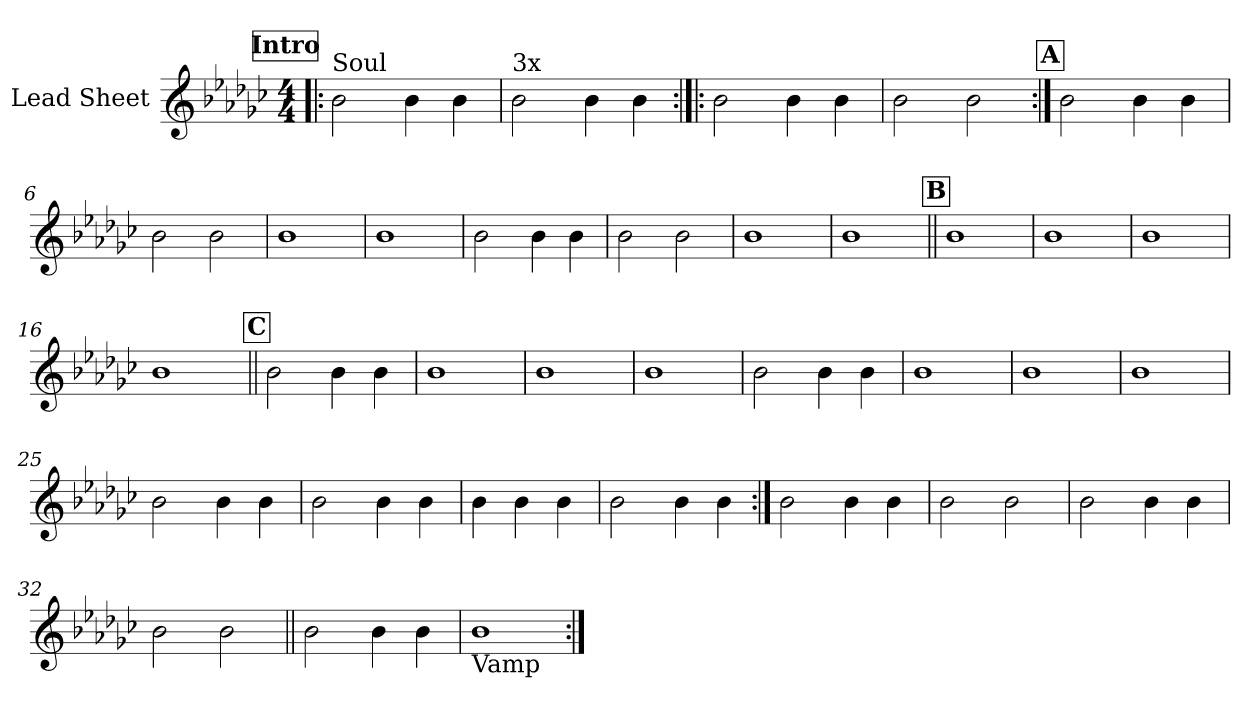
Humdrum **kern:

**kern
*part1
*staff1
*I"Lead Sheet
*clefG2
*k[b-e-a-d-g-c-]
*e-:
*M4/4
*MM117
!!LO:REH:place=s1:a:fs=14:t=Intro
=1!|:
!LO:TX:a:t=Soul
2b-\
4b-\
4b-\
=2
!LO:TX:a:t=3x
2b-\
4b-\
4b-\
=3:|!|:
2b-\
4b-\
4b-\
=4
2b-\
2b-\
!!LO:LB:g=z
!!LO:REH:place=s1:a:fs=14:t=A
=5:|!
2b-\
4b-\
4b-\
=6
2b-\
2b-\
=7
1b-
=8
1b-
!!LO:LB:g=z
=9
2b-\
4b-\
4b-\
=10
2b-\
2b-\
=11
1b-
=12
1b-
!!LO:LB:g=z
!!LO:REH:place=s1:a:fs=14:t=B
=13||
1b-
=14
1b-
=15
1b-
=16
1b-
!!LO:LB:g=z
!!LO:REH:place=s1:a:fs=14:t=C
=17||
2b-\
4b-\
4b-\
=18
1b-
=19
1b-
=20
1b-
!!LO:LB:g=z
=21
2b-\
4b-\
4b-\
=22
1b-
=23
1b-
=24
1b-
!!LO:LB:g=z
=25
2b-\
4b-\
4b-\
=26
2b-\
4b-\
4b-\
=27
4b-\
4b-\
4b-\
=28
2b-\
4b-\
4b-\
!!LO:LB:g=z
=29:|!
2b-\
4b-\
4b-\
=30
2b-\
2b-\
=31
2b-\
4b-\
4b-\
=32
2b-\
2b-\
!!LO:LB:g=z
=33||
2b-\
4b-\
4b-\
=34
!LO:TX:b:t=Vamp
1b-
=:|!
*-
